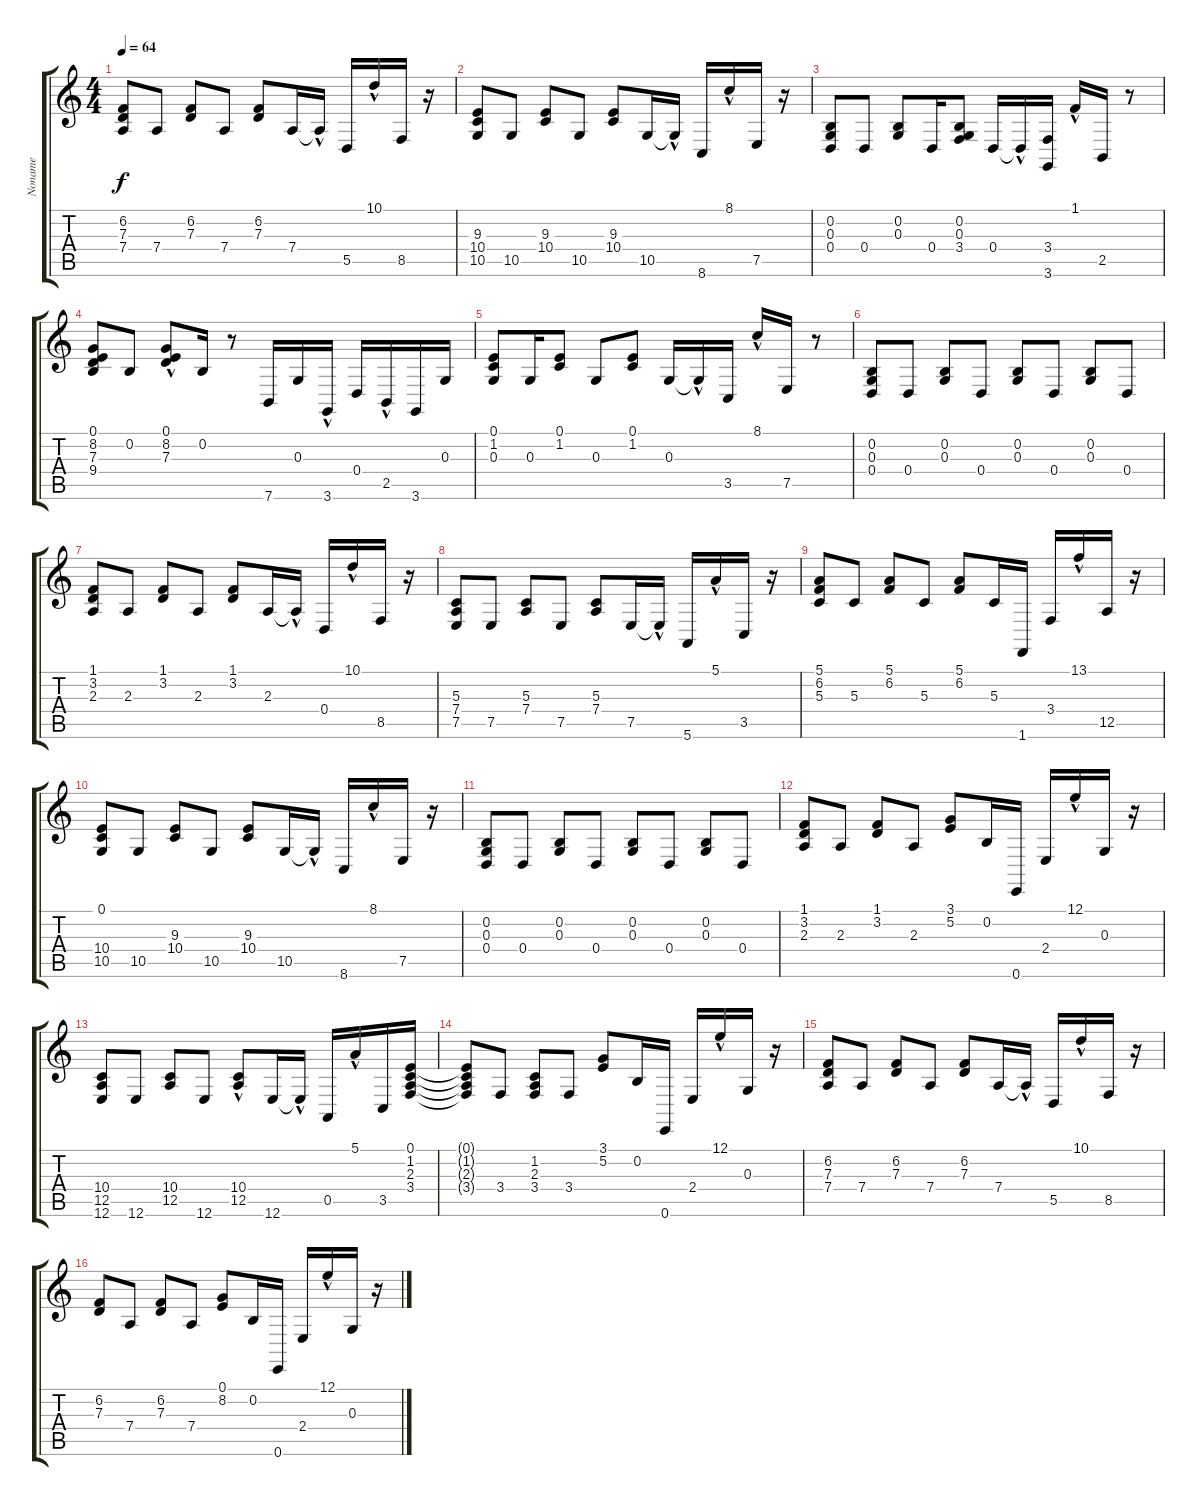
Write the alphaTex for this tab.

\track ("Noname" "Noname") {instrument electricpiano2}
\staff {score tabs}
\tuning (E4 B3 G3 D3 A2 E2) {hide}
\ts (4 4)
\tempo 64
\clef g2
\ks c
(6.2 7.3 7.4).8{dy f} 7.4.8 (6.2 7.3).8 7.4.8 (6.2 7.3).8 7.4.16 7.4{hac t}.16 5.5.16 10.1{hac}.16 8.5.16 r.16 |
(9.3 10.4 10.5).8 10.5.8 (9.3 10.4).8 10.5.8 (9.3 10.4).8 10.5.16 10.5{hac t}.16 8.6.16 8.1{hac}.16 7.5.16 r.16 |
(0.2 0.3 0.4).8{instrument acousticgrandpiano} 0.4.8 (0.2 0.3).8 0.4.16 (0.2 0.3 3.4).8 0.4.16 0.4{hac t}.16 (3.4 3.6).16 1.1{hac}.16 2.5.16 r.8 |
(0.1 8.2 7.3 9.4).8{instrument acousticgrandpiano} 0.2.8 (0.1{hac} 8.2{hac} 7.3).8 0.2.16 r.8 7.6.16 0.3.16 3.6{hac}.16 0.4.16 2.5{hac}.16 3.6.16 0.3.16 |
(0.1 1.2 0.3).8 0.3.16 (0.1 1.2).8 0.3.8 (0.1 1.2).8 0.3.16 0.3{hac t}.16 3.5.16 8.1{hac}.16 7.5.16 r.8 |
(0.2 0.3 0.4).8 0.4.8 (0.2 0.3).8 0.4.8 (0.2 0.3).8 0.4.8 (0.2 0.3).8 0.4.8 |
(1.1 3.2 2.3).8 2.3.8 (1.1 3.2).8 2.3.8 (1.1 3.2).8 2.3.16 2.3{hac t}.16 0.4.16 10.1{hac}.16 8.5.16 r.16 |
(5.3 7.4 7.5).8 7.5.8 (5.3 7.4).8 7.5.8 (5.3 7.4).8 7.5.16 7.5{hac t}.16 5.6.16 5.1{hac}.16 3.5.16 r.16 |
(5.1 6.2 5.3).8 5.3.8 (5.1 6.2).8 5.3.8 (5.1 6.2).8 5.3.16 1.6.16 3.4.16 13.1{hac}.16 12.5.16 r.16 |
(0.1 10.4 10.5).8 10.5.8 (9.3 10.4).8 10.5.8 (9.3 10.4).8 10.5.16 10.5{hac t}.16 8.6.16 8.1{hac}.16 7.5.16 r.16 |
(0.2 0.3 0.4).8 0.4.8 (0.2 0.3).8 0.4.8 (0.2 0.3).8 0.4.8 (0.2 0.3).8 0.4.8 |
(1.1 3.2 2.3).8{instrument acousticgrandpiano} 2.3.8 (1.1 3.2).8 2.3.8 (3.1 5.2).8 0.2.16 0.6.16 2.4.16 12.1{hac}.16 0.3.16 r.16 |
(10.4 12.5 12.6).8 12.6.8 (10.4 12.5).8 12.6.8 (10.4{hac} 12.5{hac}).8 12.6.16 12.6{hac t}.16 0.5.16 5.1{hac}.16 3.5.16 (0.1 1.2 2.3 3.4).16 |
(0.1{t} 1.2{t} 2.3{t} 3.4{t}).8 3.4.8 (1.2 2.3 3.4).8 3.4.8 (3.1 5.2).8 0.2.16 0.6.16 2.4.16 12.1{hac}.16 0.3.16 r.16 |
(6.2 7.3 7.4).8 7.4.8 (6.2 7.3).8 7.4.8 (6.2 7.3).8 7.4.16 7.4{hac t}.16 5.5.16 10.1{hac}.16 8.5.16 r.16 |
(6.2 7.3).8{instrument acousticgrandpiano} 7.4.8 (6.2 7.3).8 7.4.8 (0.1 8.2).8 0.2.16 0.6.16 2.4.16 12.1{hac}.16 0.3.16 r.16
